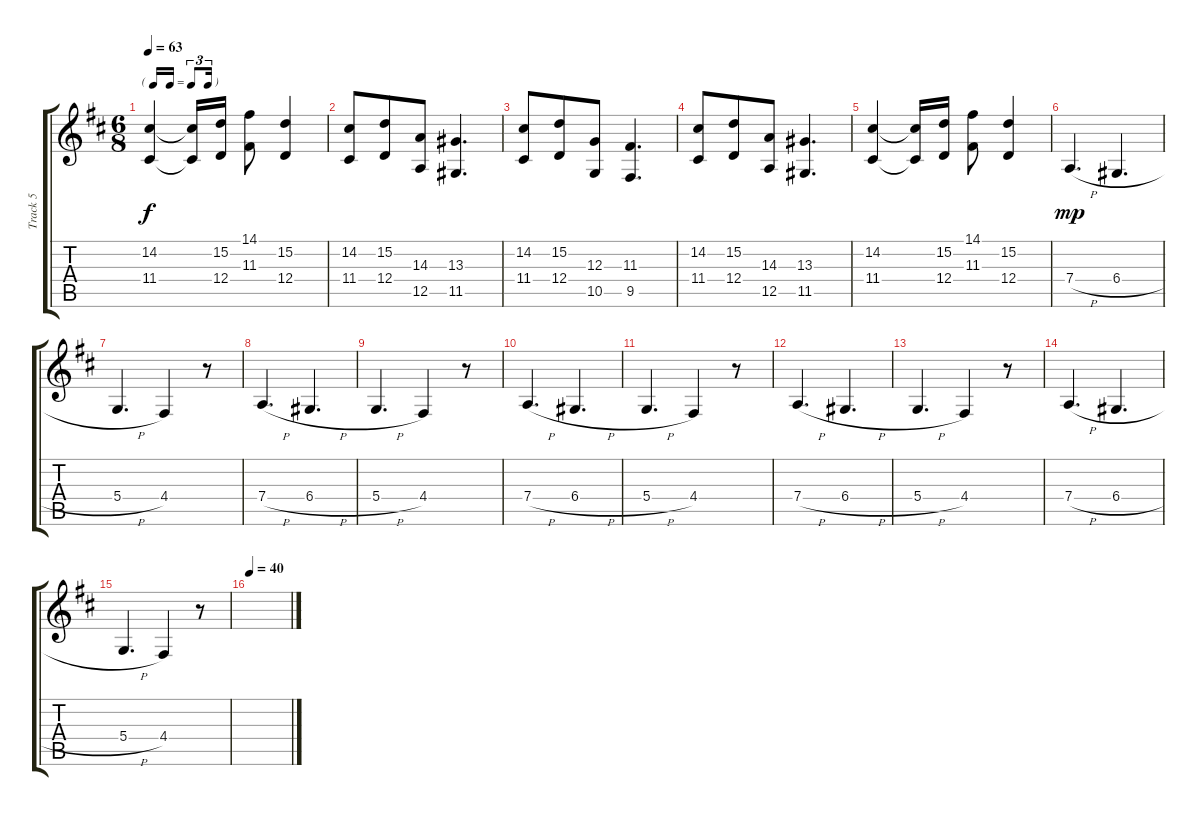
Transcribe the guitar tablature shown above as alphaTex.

\track ("Track 5" "Track 5") {instrument acousticgrandpiano}
\staff {score tabs}
\tuning (E4 B3 G3 D3 A2 E2) {hide}
\ts (6 8)
\tf triplet16th
\tempo 63
\clef g2
\ks bminor
(14.2 11.4).4{dy f} (14.2{t} 11.4{t}).16 (15.2 12.4).16 (14.1 11.3).8 (15.2 12.4).4 |
(14.2 11.4).8{volume 8 balance 4 instrument acousticgrandpiano} (15.2 12.4).8 (14.3 12.5).8 (13.3 11.5).4{d} |
(14.2 11.4).8 (15.2 12.4).8 (12.3 10.5).8 (11.3 9.5).4{d} |
(14.2 11.4).8 (15.2 12.4).8 (14.3 12.5).8 (13.3 11.5).4{d} |
(14.2 11.4).4 (14.2{t} 11.4{t}).16 (15.2 12.4).16 (14.1 11.3).8 (15.2 12.4).4 |
7.4{h}.4{d dy mp volume 7 instrument choiraahs} 6.4{h}.4{d} |
5.4{h}.4{d} 4.4.4 r.8 |
7.4{h}.4{d} 6.4{h}.4{d} |
5.4{h}.4{d} 4.4.4 r.8 |
7.4{h}.4{d} 6.4{h}.4{d} |
5.4{h}.4{d} 4.4.4 r.8 |
7.4{h}.4{d} 6.4{h}.4{d} |
5.4{h}.4{d} 4.4.4 r.8 |
7.4{h}.4{d} 6.4{h}.4{d} |
5.4{h}.4{d} 4.4.4 r.8 |
\tempo 40
